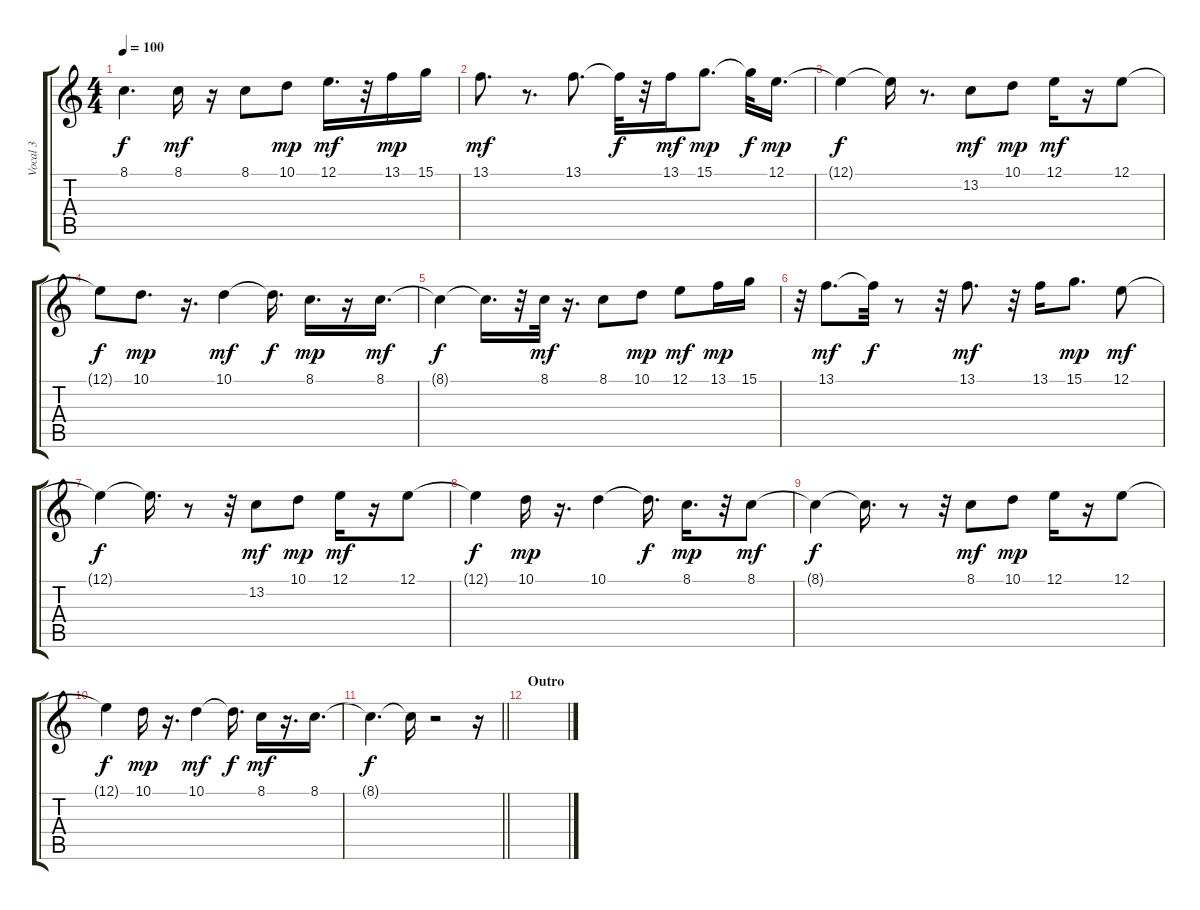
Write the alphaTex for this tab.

\track ("Vocal 3" "Vocal 3") {instrument lead1square}
\staff {score tabs}
\tuning (E4 B3 G3 D3 A2 E2) {hide}
\ts (4 4)
\tempo 100
\clef g2
\ks c
8.1{t}.4{d dy f} 8.1.16{dy mf} r.16 8.1.8 10.1.8{dy mp} 12.1.16{d dy mf} r.32 13.1.16{dy mp} 15.1.16 |
13.1.8{d dy mf} r.8{d} 13.1.8{d} 13.1{t}.32{dy f} r.32 13.1.16{dy mf} 15.1.8{d dy mp} 15.1{t}.32{dy f} 12.1.16{d dy mp} |
12.1{t}.4{dy f} 12.1{t}.16 r.8{d} 13.2.8{dy mf} 10.1.8{dy mp} 12.1.16{dy mf} r.16 12.1.8 |
12.1{t}.8{dy f} 10.1.8{d dy mp} r.16{d} 10.1.4{dy mf} 10.1{t}.16{d dy f} 8.1.16{d dy mp} r.16 8.1.16{d dy mf} |
8.1{t}.4{dy f} 8.1{t}.16{d} r.32 8.1.32{dy mf} r.16{d} 8.1.8 10.1.8{dy mp} 12.1.8{dy mf} 13.1.16{dy mp} 15.1.16 |
r.32 13.1.8{d dy mf} 13.1{t}.32{dy f} r.8 r.32 13.1.8{d dy mf} r.32 13.1.16 15.1.8{d dy mp} 12.1.8{dy mf} |
12.1{t}.4{dy f} 12.1{t}.16{d} r.8 r.32 13.2.8{dy mf} 10.1.8{dy mp} 12.1.16{dy mf} r.16 12.1.8 |
12.1{t}.4{dy f} 10.1.16{dy mp} r.16{d} 10.1.4 10.1{t}.16{d dy f} 8.1.16{d dy mp} r.32 8.1.8{dy mf} |
8.1{t}.4{dy f} 8.1{t}.16{d} r.8 r.32 8.1.8{dy mf} 10.1.8{dy mp} 12.1.16 r.16 12.1.8 |
12.1{t}.4{dy f} 10.1.16{dy mp} r.16{d} 10.1.4{dy mf} 10.1{t}.16{d dy f} 8.1.16{dy mf} r.16{d} 8.1.16{d} |
\barLineRight lightlight
8.1{t}.4{d dy f} 8.1{t}.16 r.2 r.16 |
\section ("" "Outro")
